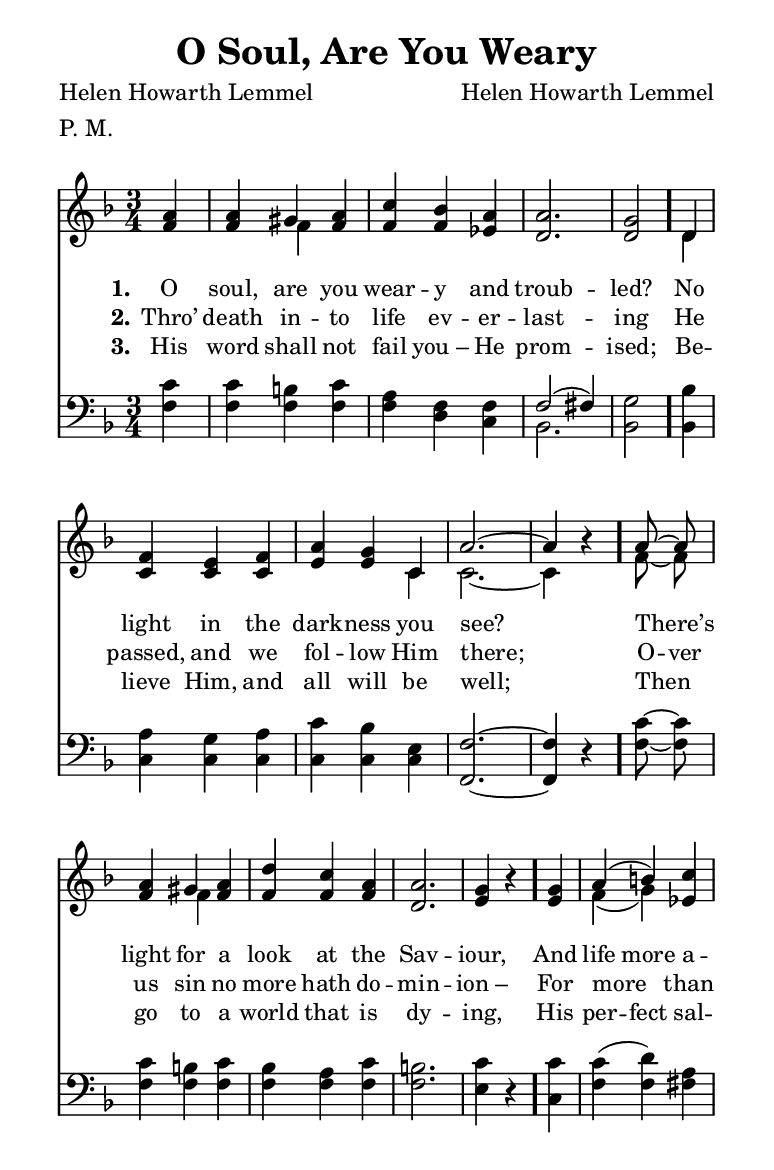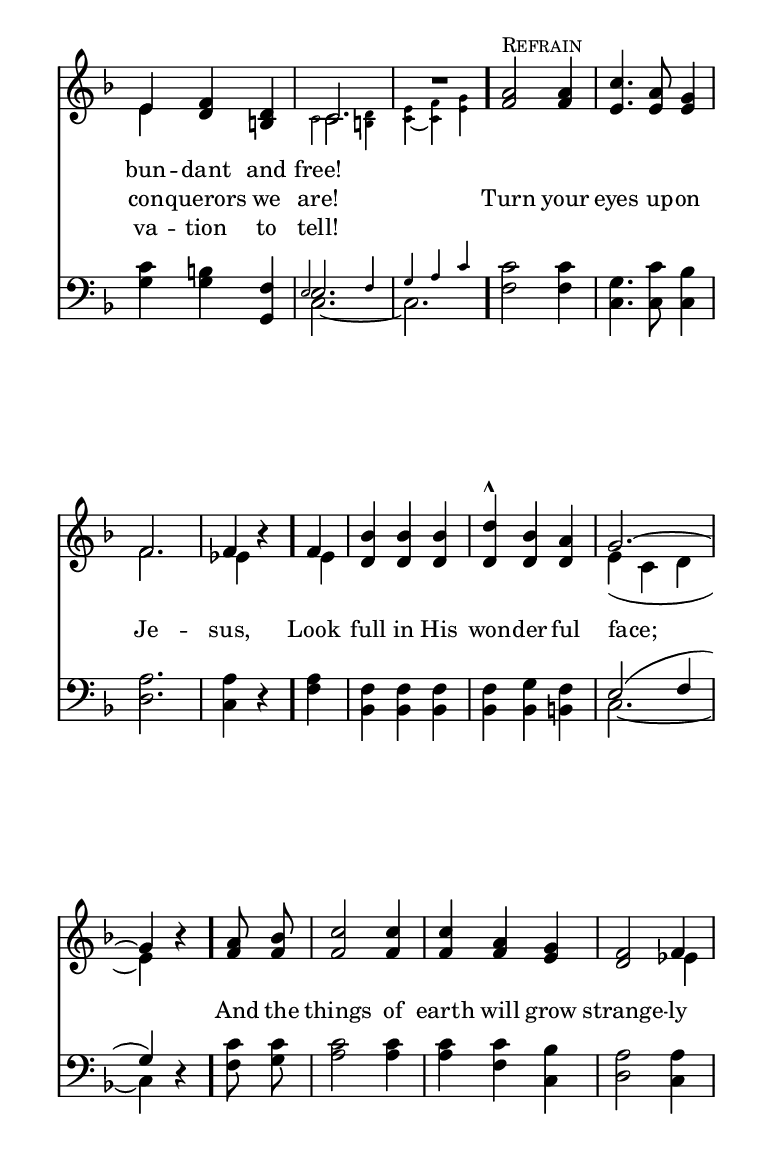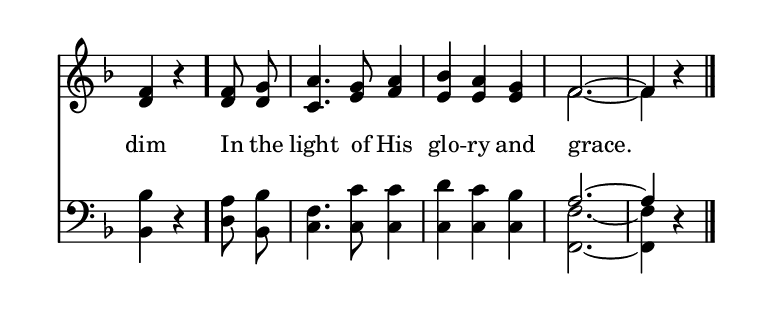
\include "common/global.ily"
\paper {
  \include "common/paper.ily"
  system-count = #(cond (is-eogsized 5) (#t #f))
}

\header{
  %gospel
  hymnnumber = "375"
  title = "O Soul, Are You Weary"
  tunename = ""
  meter = "P. M."
  poet = "Helen Howarth Lemmel"
  composer = "Helen Howarth Lemmel"
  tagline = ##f
}

global = {
  \include "common/overrides.ily"
  \override Staff.TimeSignature.style = #'numbered
  \time 3/4
  \override Score.MetronomeMark.transparent = ##t % hide all fermata changes too
  \tempo 4=110
  \key f \major
  \partial 4
  \autoBeamOff
}

patternSopranoVerse = {
  a4 | a gis a | c bes a | a2. | g2
  d4 | f e f | a g c, | a'2. ~ | a4 r
  a8 ~ a | a4 gis a | d c a | a2. | g4 r
  g4 | a( b) c | e, f d | c2. | R1*3/4 |
}

patternSopranoRefrainA = {
  a'2 a4 | c4. a8 g4 | f2. | f4 r
  f4 | bes bes bes | d bes a | g2. ~ | g4 r
}
patternSopranoRefrainB = {
  a8 bes | c2 c4 | c a g | f2 f4 | f4 r
  f8 g | a4. g8 a4 | bes4 a g | f2. ~ | f4 r
}

notesSoprano = {
\global
\relative c'' {

  a4 | a gis a | c bes a | a2. | g2
  d4 | f e f | a g c, | a'2. ~ | \noBreak a4 r
  a8 ~ a | a4 gis a | d c a | a2. | g4 r
  g4 | a( b) c | e, f d | c2. | \noBreak R1*3/4 |

  a'2^\markup { \small \caps "Refrain" } a4 | c4. a8 g4 | f2. | f4 r
  f4 | bes bes bes | d^^ bes a | g2. ~ | g4 r
  a8 bes | c2 c4 | c a g | f2 f4 | f4 r
  f8 g | a4. g8 a4 | bes4 a g | f2. ~ | f4 r

  \bar "|."

}
}

notesRightHand = {
\global
\relative c' {

  \override NoteHead.font-size = #-4
  \repeat unfold 43 { \skip 4 }
  c2 <b d>4 | << { c4 _~ c e } { e f g } >>
}
}

notesAlto = {
\global
\relative e' {

  \changePitch \patternSopranoVerse {
    f | f f f | f f ees | d | d
    d | c c c | e e c | c ~ | c
    f f | f f f | f f f | d | e
    e | f( g) ees | e d b | c
  } | R1*3/4

  \changePitch \patternSopranoRefrainA {
    f f | e e e | f ees
    ees | d d d | d d d
  } | e4( c4 d4 | e4) r4
  \changePitch \patternSopranoRefrainB {
    f f | f f | f f e | d ees | d
    d d | c e f | e e e | f | f
  } r4

}
}

notesTenor = {
\global
\relative a {

  c4 | c b c | a f f | f2( fis4) | g2
  bes4 | a g a | c bes e, | f2. ~ | f4 r
  c'8 ~ c | c4 b c | bes a c | b2. | c4 r
  c4 | c4( d) a | c b f | e2. | s2.

  \changePitch \patternSopranoRefrainA {
    c' c | g c bes | a | a
    a | f f f | f g f |
  } e2( f4 | g4) r4
  \changePitch \patternSopranoRefrainB {
    c c | c c | c c bes | a a | bes
    a bes | f c' c | d c bes | a | a
  } r4
}
}

notesBass = {
\global
\relative f {

  \changePitch \patternSopranoVerse {
    f | f f f | f d c | bes | bes
    bes | c c c | c c c | f, | f
    f' f | f f f | f f f | f | e
    c | f f fis | g g g, |
  } c2. ~ | c

  \changePitch \patternSopranoRefrainA {
    f f | c c c | d c
    f | bes, bes bes | bes bes b | c | c
  } r4
  \changePitch \patternSopranoRefrainB {
    f g | a a | a f c | d c | bes
    d bes | c c c | c c c | <f f,> <f f,>
  } r4

}
}

notesLeftHand = {
\global
\relative f {

  \override NoteHead.font-size = #-4
  \repeat unfold 43 { \skip 4 }
  \once \override NoteColumn.force-hshift = -0.7
  e2 f4 | g4 a c

}
}

Refrain = \lyricmode {

Turn your eyes up -- on Je -- sus, \bar "."
Look full in His won -- der -- ful face; \bar "."
And the things of earth will grow strange -- ly dim \bar "."
In the light of His glo -- ry and grace. \bar "."

}

wordsA = \lyricmode {
\set stanza = "1."

O soul, are you wear -- y and troub -- led? \bar "." % original has "wear -- y"
No light in the dark -- ness you see? \bar "."
There’s light for a look at the Sav -- iour, \bar "."
And { \mon } life more { \moff } a -- bun -- dant and free! \bar "."

}

wordsB = \lyricmode {
\set stanza = "2."

Thro’ death in -- to life ev -- er -- last -- ing
He passed, and we fol -- low Him there;
{ \mon } O -- ver { \moff } us sin no more hath do -- min -- ion_–
For more than con -- querors we are!

\Refrain

}

wordsC = \lyricmode {
\set stanza = "3."

His word shall not fail you_– He prom -- ised;
Be -- lieve Him, and all will be well;
Then go to a world that is dy -- ing,
His { \mon } per -- fect { \moff } sal -- va -- tion to tell!

}

\score {
  \context ChoirStaff <<
    \context Staff = upper <<
      \set Staff.autoBeaming = ##f
      \set ChoirStaff.systemStartDelimiter = #'SystemStartBar
      \set ChoirStaff.printPartCombineTexts = ##f
      \partcombine #'(2 . 9) \notesSoprano \notesAlto
      \context NullVoice = sopranos { \voiceOne << \notesSoprano >> }
      \context Voice = righthand { \voiceFour << \notesRightHand >> }
      \context Lyrics = one   \lyricsto sopranos \wordsA
      \context Lyrics = two   \lyricsto sopranos \wordsB
      \context Lyrics = three \lyricsto sopranos \wordsC
    >>
    \context Staff = men <<
      \set Staff.autoBeaming = ##f
      \clef bass
      \set ChoirStaff.printPartCombineTexts = ##f
      \partcombine #'(2 . 9) \notesTenor \notesBass
      \context Voice = lefthand { \voiceThree << \notesLeftHand >> }
    >>
  >>
  \layout {
    \include "common/layout.ily"
  }
  \midi{
    \include "common/midi.ily"
  }
}

\version "2.19.49"  % necessary for upgrading to future LilyPond versions.

% vi:set et ts=2 sw=2 ai nocindent syntax=lilypond:
